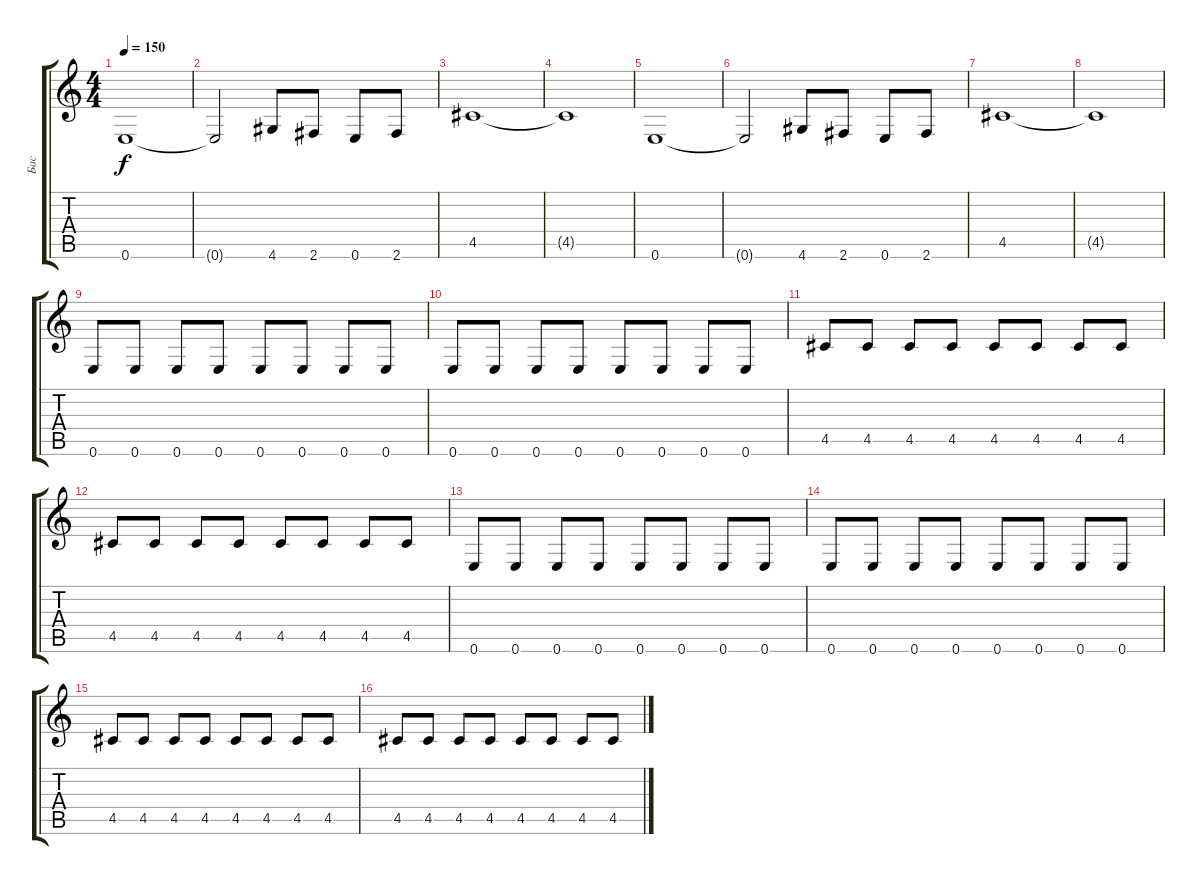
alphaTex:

\track ("Бас" "Бас") {instrument acousticguitarnylon}
\staff {score tabs}
\tuning (E4 B3 G3 D3 A2 E2) {hide}
\ts (4 4)
\tempo 150
\clef g2
\ks c
0.6.1{dy f instrument acousticguitarnylon} |
0.6{t}.2{instrument electricbassfinger} 4.6.8{instrument electricbassfinger} 2.6.8 0.6.8 2.6.8 |
4.5.1 |
4.5{t}.1 |
0.6.1 |
0.6{t}.2{instrument electricbassfinger} 4.6.8{instrument electricbassfinger} 2.6.8 0.6.8 2.6.8 |
4.5.1 |
4.5{t}.1 |
0.6.8 0.6.8 0.6.8 0.6.8 0.6.8 0.6.8 0.6.8 0.6.8 |
0.6.8 0.6.8 0.6.8 0.6.8 0.6.8 0.6.8 0.6.8 0.6.8 |
4.5.8 4.5.8 4.5.8 4.5.8 4.5.8 4.5.8 4.5.8 4.5.8 |
4.5.8 4.5.8 4.5.8 4.5.8 4.5.8 4.5.8 4.5.8 4.5.8 |
0.6.8 0.6.8 0.6.8 0.6.8 0.6.8 0.6.8 0.6.8 0.6.8 |
0.6.8 0.6.8 0.6.8 0.6.8 0.6.8 0.6.8 0.6.8 0.6.8 |
4.5.8 4.5.8 4.5.8 4.5.8 4.5.8 4.5.8 4.5.8 4.5.8 |
4.5.8 4.5.8 4.5.8 4.5.8 4.5.8 4.5.8 4.5.8 4.5.8
